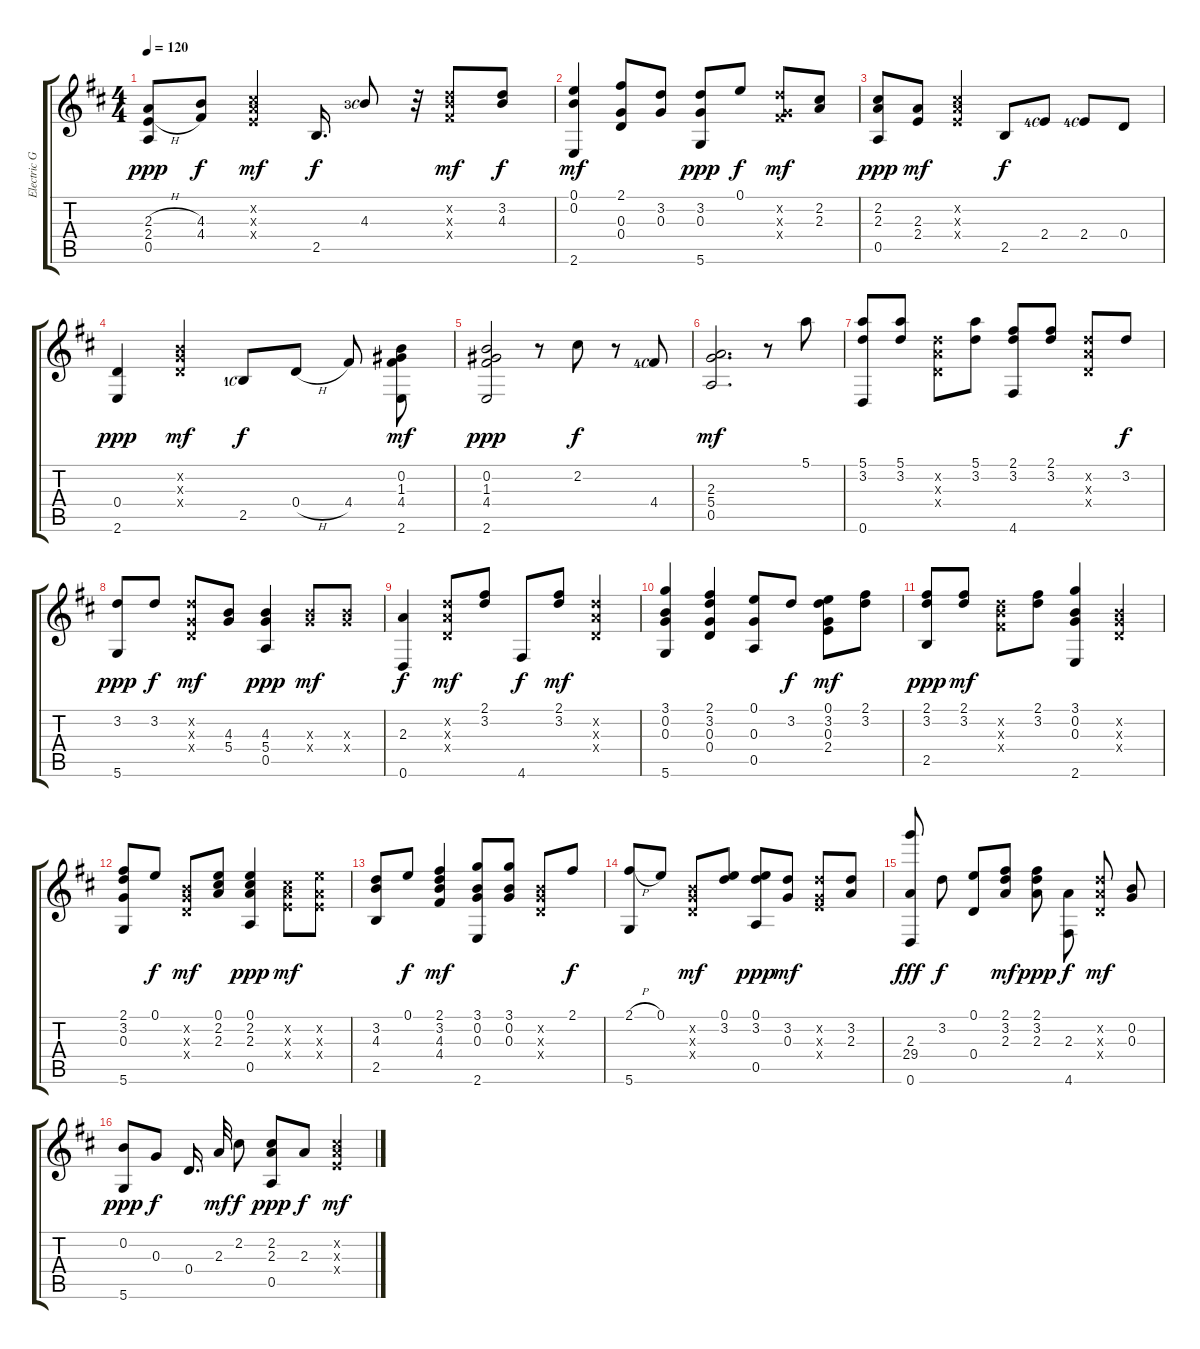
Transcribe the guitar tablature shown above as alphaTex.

\track ("Electric Guitar" "Electric G") {instrument acousticguitarsteel}
\staff {score tabs}
\tuning (E4 B3 G3 D3 A2 D2) {hide}
\ts (4 4)
\tempo 120
\clef g2
\ks d
(2.3{h} 2.4{h} 0.5).8{dy ppp} (4.3 4.4).8{dy f beam split} (2.2{x} 2.3{x} 2.4{x}).4{dy mf beam Up beam split} 2.5.16{d dy f beam split} 4.3{lf 4 rf 5}.8{beam Up} r.32 (3.2{x} 4.3{x} 4.4{x}).8{dy mf} (3.2 4.3).8{dy f} |
(0.1 0.2 2.6).4{dy mf beam Up beam split} (2.1 0.3 0.4).8 (3.2 0.3).8 (3.2 0.3 5.6).8{dy ppp} 0.1.8{dy f} (3.2{x} 0.3{x} 4.4{x}).8{dy mf} (2.2 2.3).8 |
(2.2 2.3 0.5).8{dy ppp} (2.3 2.4).8{dy mf beam split} (2.2{x} 2.3{x} 2.4{x}).4{beam Up beam split} 2.5.8{dy f} 2.4{lf 5 rf 5}.8 2.4{lf 5 rf 5}.8 0.4.8 |
(0.4 2.6).4{dy ppp beam Up beam split} (0.2{x} 0.3{x} 0.4{x}).4{dy mf beam Up beam split} 2.5{lf 2 rf 5}.8{dy f} 0.4{h}.8 4.4.8{beam split} (0.2 1.3 4.4 2.6).8{dy mf beam Down} |
(0.2 1.3 4.4 2.6).2{dy ppp beam Up} r.8 2.2.8{dy f} r.8{beam split} 4.4{lf 5 rf 5}.8{beam Up} |
(2.3 5.4 0.5).2{d dy mf beam Up} r.8 5.1.8 |
(5.1 3.2 0.6).8 (5.1 3.2).8 (3.2{x} 2.3{x} 0.4{x}).8 (5.1 3.2).8 (2.1 3.2 4.6).8 (2.1 3.2).8 (3.2{x} 2.3{x} 0.4{x}).8 3.2.8{dy f} |
(3.2 5.6).8{dy ppp} 3.2.8{dy f} (3.2{x} 0.3{x} 0.4{x}).8{dy mf} (4.3 5.4).8{beam split} (4.3 5.4 0.5).4{dy ppp beam Up beam split} (4.3{x} 5.4{x}).8{dy mf} (4.3{x} 5.4{x}).8 |
(2.3 0.6).4{dy f beam Up beam split} (3.2{x} 2.3{x} 0.4{x}).8{dy mf} (2.1 3.2).8 4.6.8{dy f} (2.1 3.2).8{dy mf beam split} (3.2{x} 2.3{x} 0.4{x}).4{beam Up} |
(3.1 0.2 0.3 5.6).4{beam Up beam split} (2.1 3.2 0.3 0.4).4{beam Up beam split} (0.1 0.3 0.5).8 3.2.8{dy f} (0.1 3.2 0.3 2.4).8{dy mf} (2.1 3.2).8 |
(2.1 3.2 2.5).8{dy ppp} (2.1 3.2).8{dy mf} (3.2{x} 4.3{x} 4.4{x}).8 (2.1 3.2).8{beam split} (3.1 0.2 0.3 2.6).4{beam Up beam split} (0.2{x} 0.3{x} 0.4{x}).4{beam Up} |
(2.1 3.2 0.3 5.6).8 0.1.8{dy f} (0.2{x} 0.3{x} 0.4{x}).8{dy mf} (0.1 2.2 2.3).8{beam split} (0.1 2.2 2.3 0.5).4{dy ppp beam Up beam split} (2.2{x} 2.3{x} 2.4{x}).8{dy mf beam Down} (5.2{x} 2.3{x} 2.4{x}).8{beam Down} |
(3.2 4.3 2.5).8 0.1.8{dy f beam split} (2.1 3.2 4.3 4.4).4{dy mf beam Up beam split} (3.1 0.2 0.3 2.6).8 (3.1 0.2 0.3).8 (0.2{x} 0.3{x} 0.4{x}).8 2.1.8{dy f} |
(2.1{h} 5.6).8 0.1.8 (0.2{x} 0.3{x} 0.4{x}).8{dy mf} (0.1 3.2).8 (0.1 3.2 0.5).8{dy ppp} (3.2 0.3).8{dy mf} (3.2{x} 0.3{x} 2.4{x}).8 (3.2 2.3).8 |
(2.3 29.4 0.6).8{dy fff beam Up beam split} 3.2.8{dy f} (0.1 0.4).8 (2.1 3.2 2.3).8{dy mf} (2.1 3.2 2.3).8{dy ppp beam split} (2.3 4.6).8{dy f beam Down beam split} (3.2{x} 2.3{x} 0.4{x}).8{dy mf beam split} (0.2 0.3).8{beam Up} |
(0.2 5.6).8{dy ppp} 0.3.8{dy f} 0.4.16{d beam split} 2.3.32{dy mf beam Up beam split} 2.2.8{dy f} (2.2 2.3 0.5).8{dy ppp} 2.3.8{dy f beam split} (2.2{x} 2.3{x} 2.4{x}).4{dy mf beam Up}
